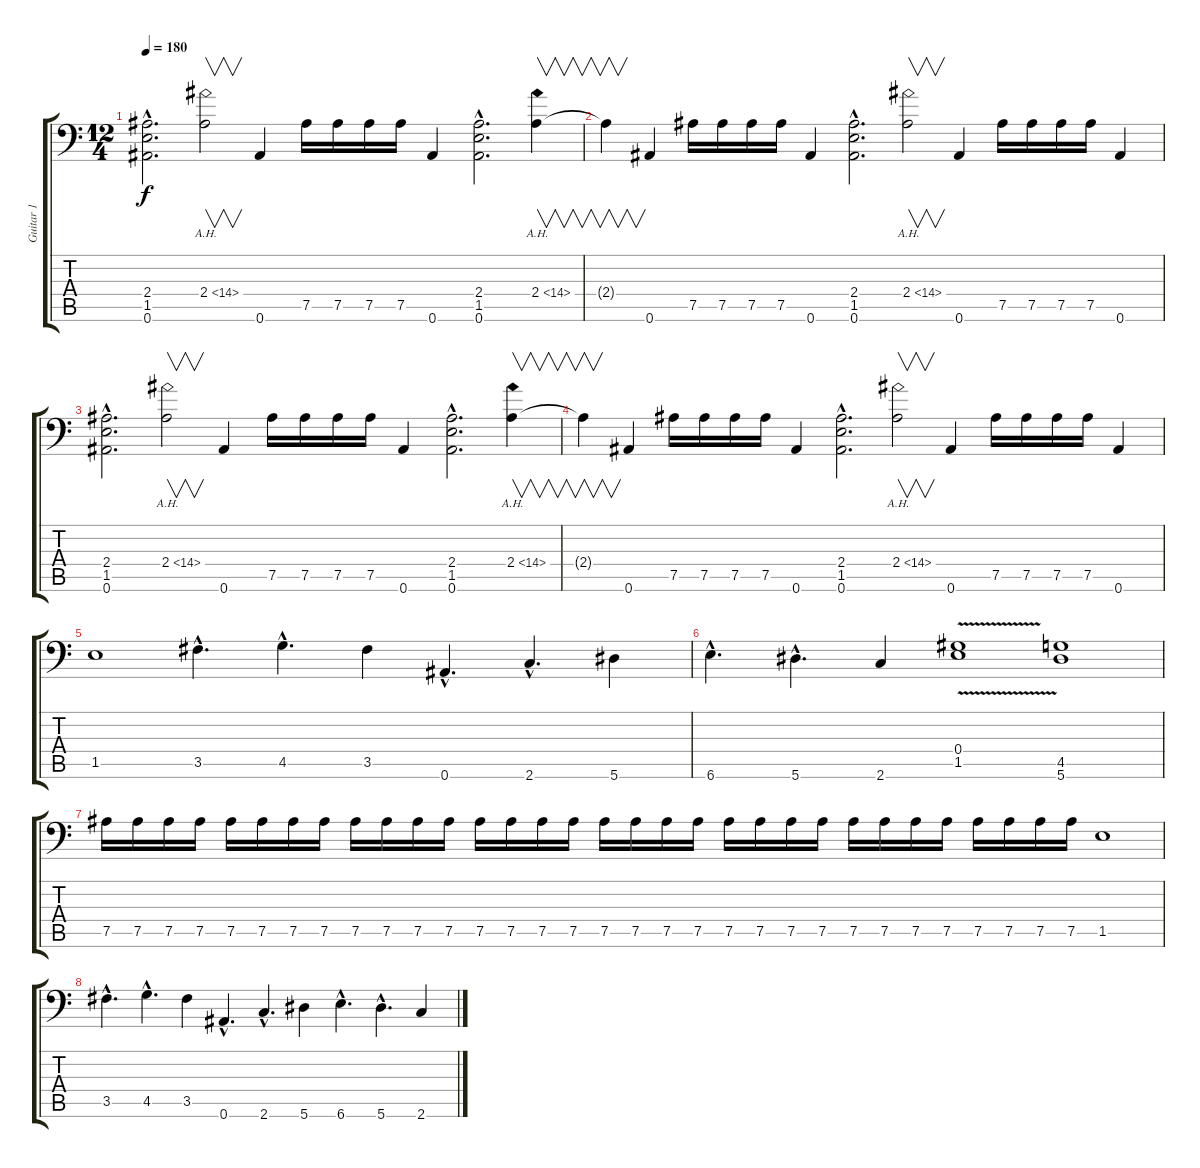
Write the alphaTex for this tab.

\track ("Guitar 1" "Guitar 1") {instrument distortionguitar}
\staff {score tabs}
\tuning (Bb3 F3 Db3 Ab2 Eb2 Bb1) {hide}
\ts (12 4)
\tempo 180
\clef f4
\ks c
(2.4{hac t} 1.5{hac t} 0.6{hac t}).2{d dy f} 2.4{ah 12}.2{v} 0.6.4 7.5.16 7.5.16 7.5.16 7.5.16 0.6.4 (2.4{hac} 1.5{hac} 0.6{hac}).2{d} 2.4{ah 12}.4{v} |
2.4{t}.4{v} 0.6.4 7.5.16 7.5.16 7.5.16 7.5.16 0.6.4 (2.4{hac} 1.5{hac} 0.6{hac}).2{d} 2.4{ah 12}.2{v} 0.6.4 7.5.16 7.5.16 7.5.16 7.5.16 0.6.4 |
(2.4{hac} 1.5{hac} 0.6{hac}).2{d} 2.4{ah 12}.2{v} 0.6.4 7.5.16 7.5.16 7.5.16 7.5.16 0.6.4 (2.4{hac} 1.5{hac} 0.6{hac}).2{d} 2.4{ah 12}.4{v} |
2.4{t}.4{v} 0.6.4 7.5.16 7.5.16 7.5.16 7.5.16 0.6.4 (2.4{hac} 1.5{hac} 0.6{hac}).2{d} 2.4{ah 12}.2{v} 0.6.4 7.5.16 7.5.16 7.5.16 7.5.16 0.6.4 |
1.5.1 3.5{hac}.4{d} 4.5{hac}.4{d} 3.5.4 0.6{hac}.4{d} 2.6{hac}.4{d} 5.6.4 |
6.6{hac}.4{d} 5.6{hac}.4{d} 2.6.4 (0.4 1.5{v}).1 (4.5 5.6).1 |
7.5.16 7.5.16 7.5.16 7.5.16 7.5.16 7.5.16 7.5.16 7.5.16 7.5.16 7.5.16 7.5.16 7.5.16 7.5.16 7.5.16 7.5.16 7.5.16 7.5.16 7.5.16 7.5.16 7.5.16 7.5.16 7.5.16 7.5.16 7.5.16 7.5.16 7.5.16 7.5.16 7.5.16 7.5.16 7.5.16 7.5.16 7.5.16 1.5.1 |
3.5{hac}.4{d} 4.5{hac}.4{d} 3.5.4 0.6{hac}.4{d} 2.6{hac}.4{d} 5.6.4 6.6{hac}.4{d} 5.6{hac}.4{d} 2.6.4
